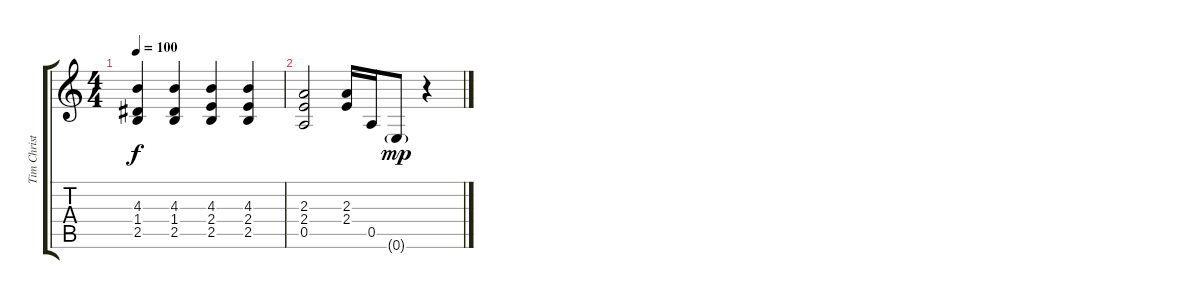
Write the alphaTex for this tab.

\track ("Tim Christensen (Guitar 1)" "Tim Christ") {instrument distortionguitar}
\staff {score tabs}
\tuning (E4 B3 G3 D3 A2 E2) {hide}
\ts (4 4)
\tempo 100
\clef g2
\ks c
(4.3 1.4 2.5).4{dy f} (4.3 1.4 2.5).4 (4.3 2.4 2.5).4 (4.3 2.4 2.5).4 |
(2.3 2.4 0.5).2 (2.3 2.4).16 0.5.16 0.6{g}.8{dy mp} r.4
